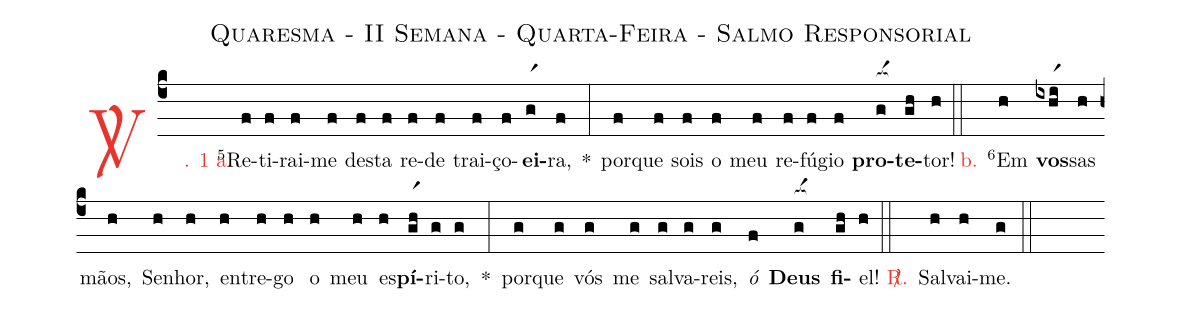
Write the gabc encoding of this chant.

name: Quaresma - II Semana - Quarta-Feira - Salmo Responsorial;
%%
(c4)

<c><sp>V/</sp>. 1 a.</c>() <v>\VSup{5}</v>Re(f)ti(f)rai-(f)me(f) des(f)ta(f) re(f)de(f) trai(f)ço(f)<b>ei</b>(gr1)ra,(f) *(:)
por(f)que(f) sois(f) o(f) meu(f) re(f)fú(f)gio(f) <b>pro</b>(g[ocba:1{])<b>te</b>(gh[ocba:0}])tor!(h)

(::)

<nlba><c>b.</c>() <v>\VSup{6}</v>Em</nlba>(h) <b>vos</b>(ixhr1i)sas(h) mãos,(h) Se(h)nhor,(h) en(h)tre(h)go(h) o(h) meu(h) es(h)<b>pí</b>(gr1h)ri(g)to,(g) *(:)
por(g)que(g) vós(g) me(g) sal(g)va(g)reis,(g) <i>ó</i>(f) <b>Deus</b>(g[ocba:1{]) <b>fi</b>(gh[ocba:0}])el!(h)

(::)

<nlba><c><sp>R/</sp>.</c>() Sal</nlba>(h)vai-(h)me.(g)

(::)
